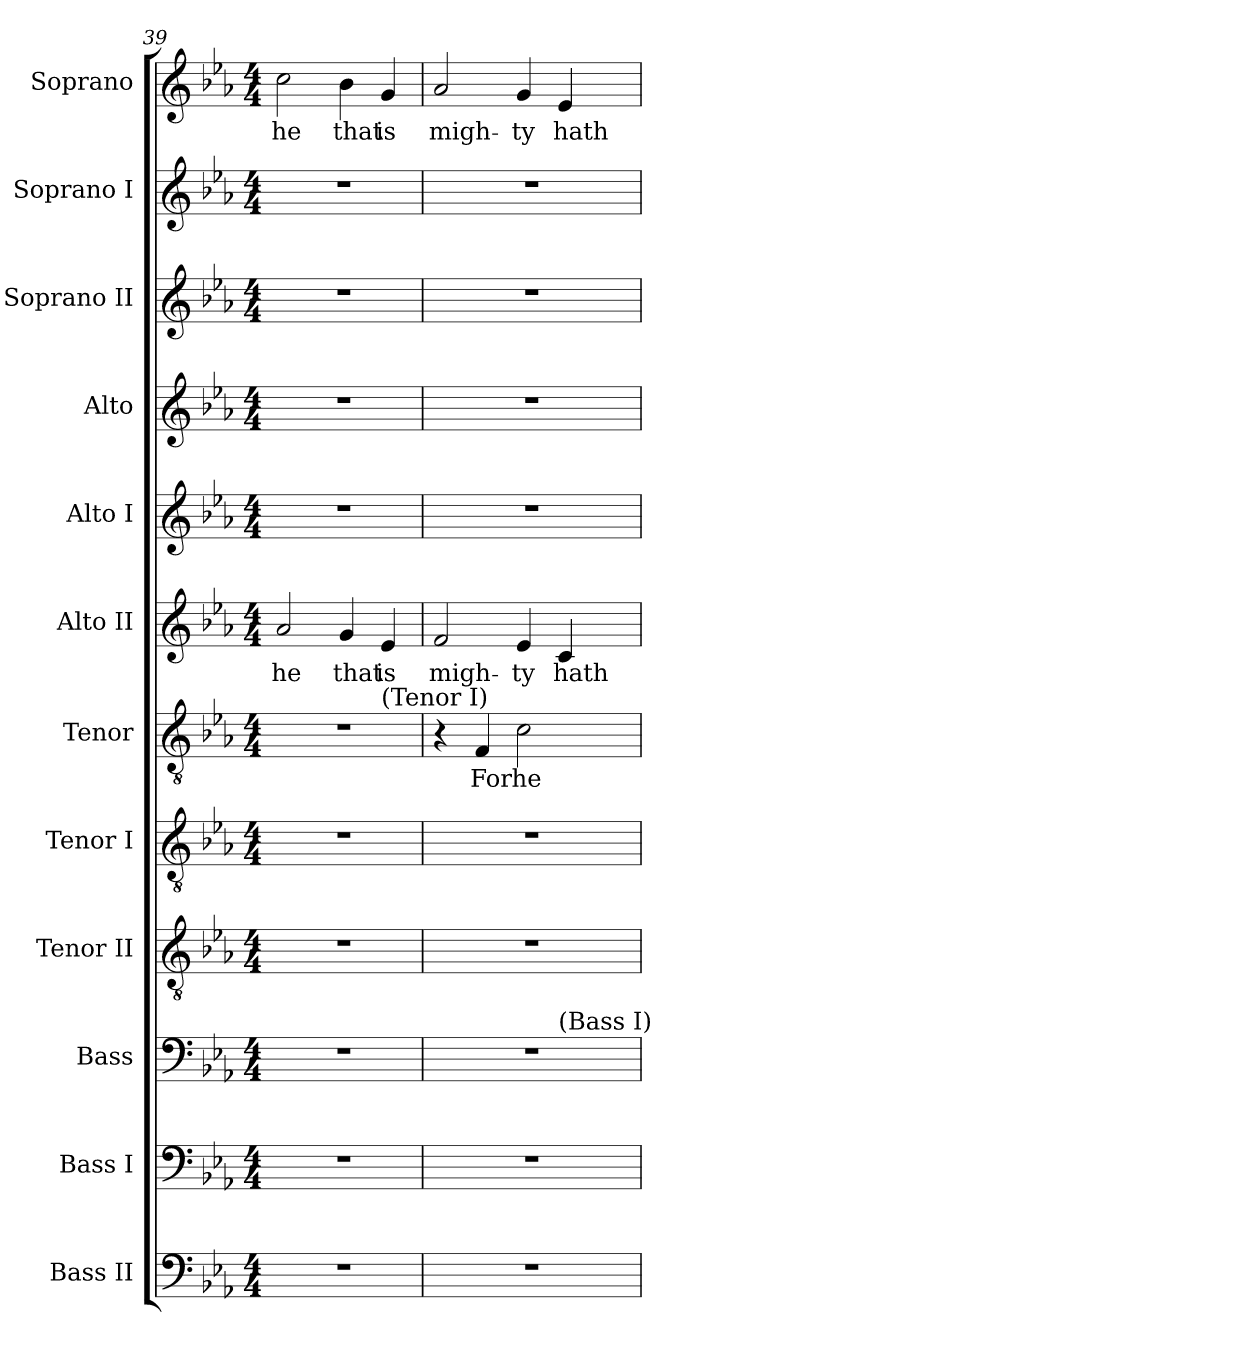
**kern	**kern	**kern	**kern	**kern	**kern	**text	**kern	**text	**kern	**kern	**kern	**kern	**kern	**text
*part12	*part11	*part10	*part9	*part8	*part7	*part7	*part6	*part6	*part5	*part4	*part3	*part2	*part1	*part1
*staff12	*staff11	*staff10	*staff9	*staff8	*staff7	*staff7	*staff6	*staff6	*staff5	*staff4	*staff3	*staff2	*staff1	*staff1
*I"Bass II	*I"Bass I	*I"Bass	*I"Tenor II	*I"Tenor I	*I"Tenor	*	*I"Alto II	*	*I"Alto I	*I"Alto	*I"Soprano II	*I"Soprano I	*I"Soprano	*
*I'BII	*I'BI	*I'B	*I'TII	*I'TI	*I'T	*	*I'AII	*	*I'AI	*I'A	*I'SII	*I'SI	*I'S	*
*clefF4	*clefF4	*clefF4	*clefGv2	*clefGv2	*clefGv2	*	*clefG2	*	*clefG2	*clefG2	*clefG2	*clefG2	*clefG2	*
*ITrd7c12	*	*ITrd7c12	*ITrd7c12	*ITrd7c12	*ITrd7c12	*	*	*	*	*	*	*	*	*
*k[b-e-a-]	*k[b-e-a-]	*k[b-e-a-]	*k[b-e-a-]	*k[b-e-a-]	*k[b-e-a-]	*	*k[b-e-a-]	*	*k[b-e-a-]	*k[b-e-a-]	*k[b-e-a-]	*k[b-e-a-]	*k[b-e-a-]	*
*E-:	*E-:	*E-:	*E-:	*E-:	*E-:	*	*E-:	*	*E-:	*E-:	*E-:	*E-:	*E-:	*
*M4/4	*M4/4	*M4/4	*M4/4	*M4/4	*M4/4	*	*M4/4	*	*M4/4	*M4/4	*M4/4	*M4/4	*M4/4	*
=39	=39	=39	=39	=39	=39	=39	=39	=39	=39	=39	=39	=39	=39	=39
!	!	!	!	!	!	!	!	!LO:LY:b:color=#000000	!	!	!	!	!	!
!	!	!	!	!	!	!	!	!	!	!	!	!	!	!LO:LY:b:color=#000000
*	*	*	*	*	*^	*	*	*	*	*	*	*	*	*
1r	1r	1r	1r	1r	1r	2.ryy	.	2a-i/	he	1r	1r	1r	1r	2cci\	he
!	!	!	!	!	!	!	!	!	!LO:LY:b:color=#000000	!	!	!	!	!	!
!	!	!	!	!	!	!	!	!	!	!	!	!	!	!	!LO:LY:b:color=#000000
.	.	.	.	.	.	.	.	4gi/	that	.	.	.	.	4b-i\	that
!	!	!	!	!	!	!	!	!	!LO:LY:b:color=#000000	!	!	!	!	!	!
!	!	!	!	!	!	!LO:TX:a:t=(Tenor I)	!	!	!	!	!	!	!	!	!
!	!	!	!	!	!	!	!	!	!	!	!	!	!	!	!LO:LY:b:color=#000000
.	.	.	.	.	.	4ryy	.	4e-i/	is	.	.	.	.	4gi/	is
*	*	*	*	*	*v	*v	*	*	*	*	*	*	*	*	*
=40	=40	=40	=40	=40	=40	=40	=40	=40	=40	=40	=40	=40	=40	=40
*	*	*	*	*	*^	*	*	*	*	*	*	*	*	*
!	!	!	!	!	!	!	!	!	!LO:LY:b:color=#000000	!	!	!	!	!	!
*	*	*	*	*	*v	*v	*	*	*	*	*	*	*	*	*
*	*	*	*	*	*^	*	*	*	*	*	*	*	*	*
!	!	!	!	!	!	!	!	!	!	!	!	!	!	!	!LO:LY:b:color=#000000
*	*	*^	*	*	*v	*v	*	*	*	*	*	*	*	*	*
1r	1r	1r	2.ryy	1r	1r	4r	.	2fi/	migh-	1r	1r	1r	1r	2a-i/	migh-
!	!	!	!	!	!	!	!LO:LY:b:color=#000000	!	!	!	!	!	!	!	!
.	.	.	.	.	.	4FFi/	For	.	.	.	.	.	.	.	.
!	!	!	!	!	!	!	!LO:LY:b:color=#000000	!	!	!	!	!	!	!	!
!	!	!	!	!	!	!	!	!	!LO:LY:b:color=#000000	!	!	!	!	!	!
!	!	!	!	!	!	!	!	!	!	!	!	!	!	!	!LO:LY:b:color=#000000
.	.	.	.	.	.	2Ci\	he	4e-i/	-ty	.	.	.	.	4gi/	-ty
!	!	!	!	!	!	!	!	!	!LO:LY:b:color=#000000	!	!	!	!	!	!
!	!	!	!LO:TX:a:t=(Bass I)	!	!	!	!	!	!	!	!	!	!	!	!
!	!	!	!	!	!	!	!	!	!	!	!	!	!	!	!LO:LY:b:color=#000000
.	.	.	4ryy	.	.	.	.	4ci/	hath	.	.	.	.	4e-i/	hath
*	*	*v	*v	*	*	*	*	*	*	*	*	*	*	*	*
=	=	=	=	=	=	=	=	=	=	=	=	=	=	=
*-	*-	*-	*-	*-	*-	*-	*-	*-	*-	*-	*-	*-	*-	*-
